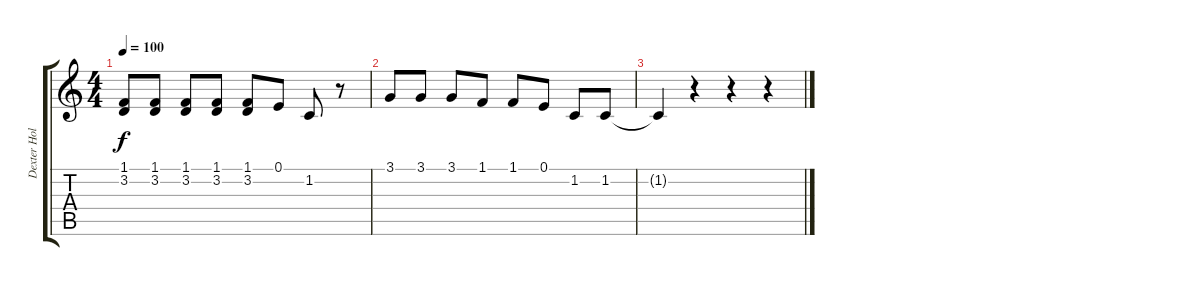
\track ("Dexter Holland - Vocals" "Dexter Hol") {instrument altosax}
\staff {score tabs}
\tuning (E4 B3 G3 D3 A2 E2) {hide}
\ts (4 4)
\tempo 100
\clef g2
\ks c
(1.1 3.2).8{dy f} (1.1 3.2).8 (1.1 3.2).8 (1.1 3.2).8 (1.1 3.2).8 0.1.8 1.2.8 r.8 |
3.1.8 3.1.8 3.1.8 1.1.8 1.1.8 0.1.8 1.2.8 1.2.8 |
1.2{t}.4 r.4 r.4 r.4
